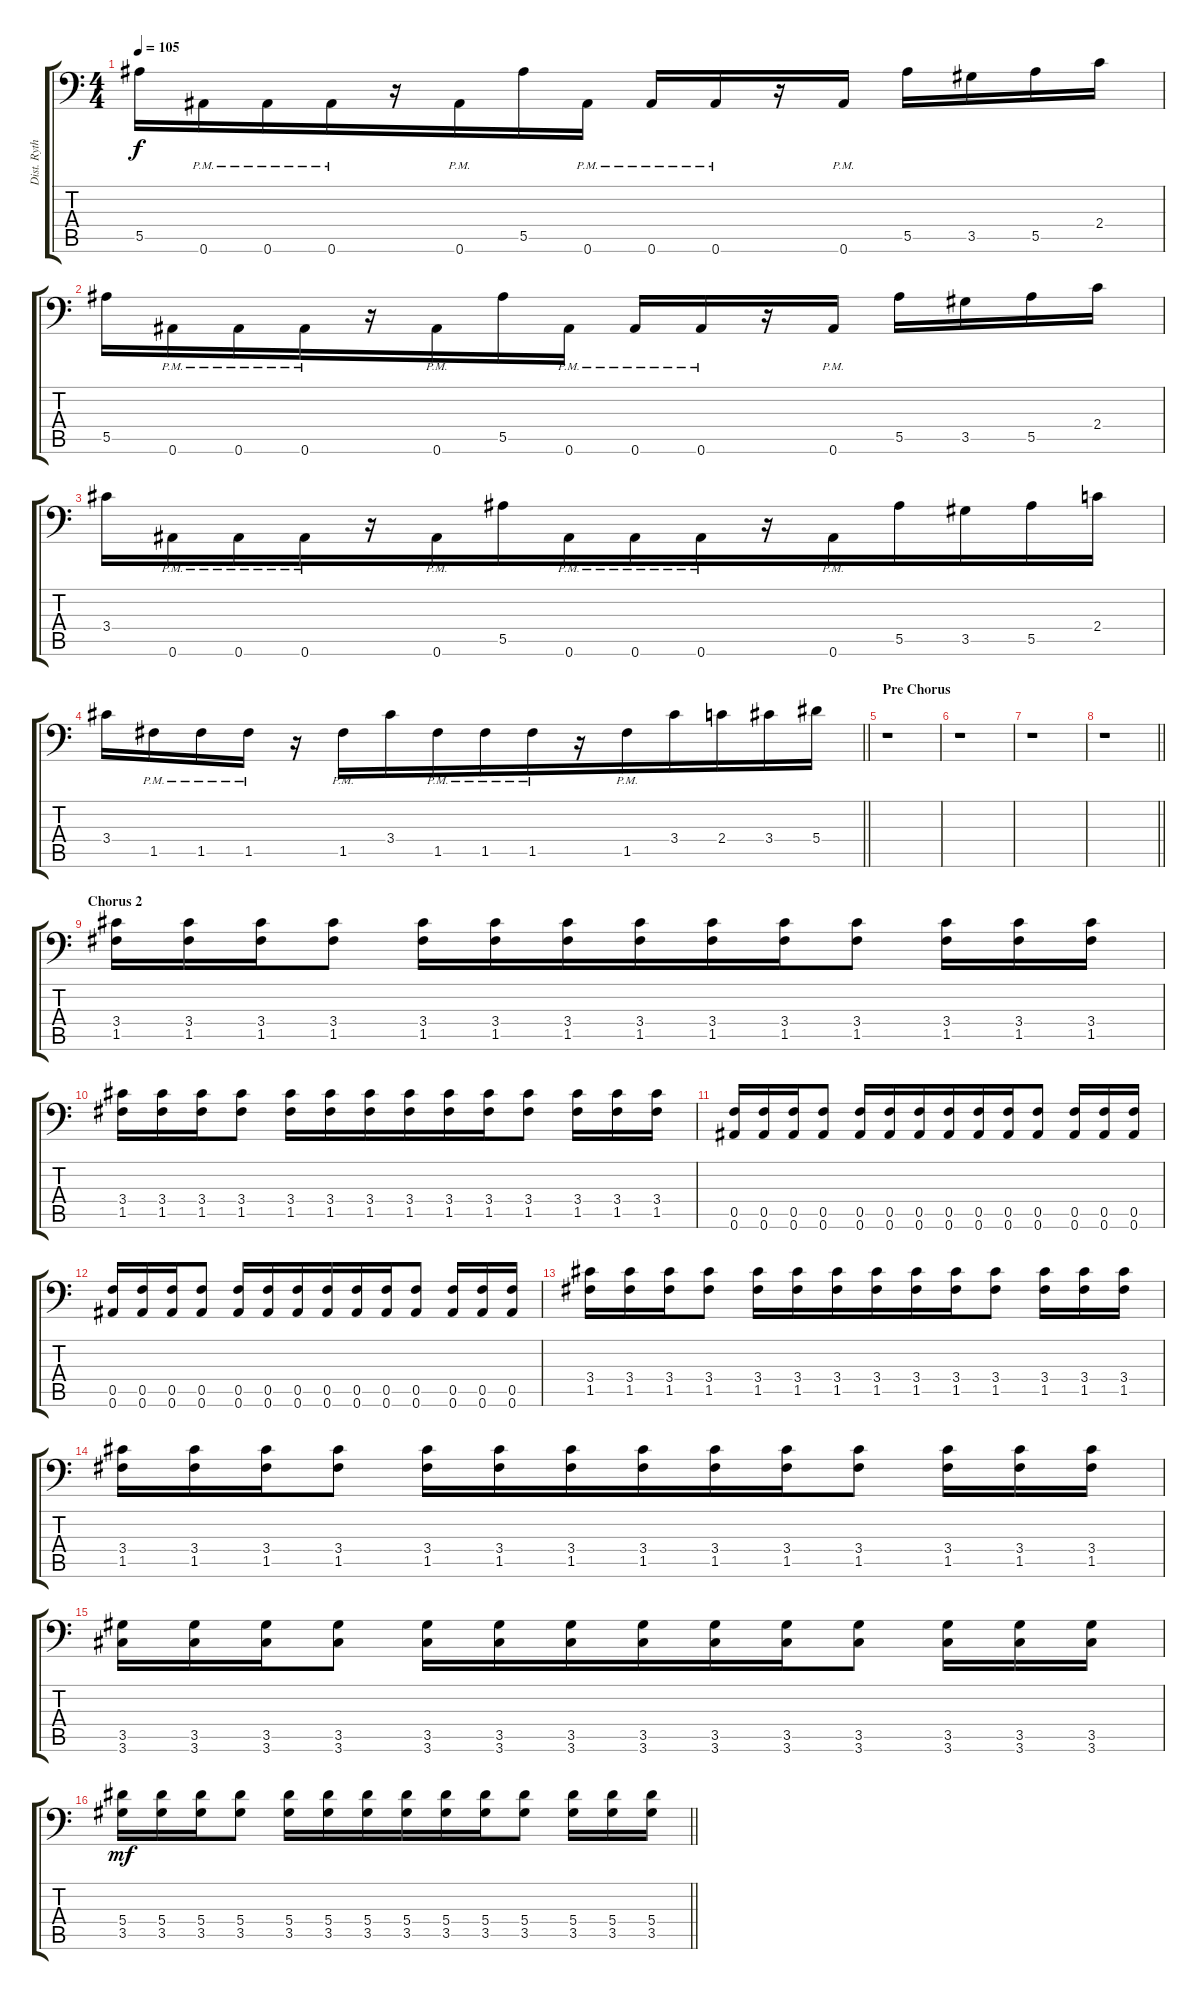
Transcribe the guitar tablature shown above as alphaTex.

\track ("Dist. Rythm Guitar 2" "Dist. Ryth") {instrument distortionguitar}
\staff {score tabs}
\tuning (C4 G3 Eb3 Bb2 F2 Bb1) {hide}
\ts (4 4)
\tempo 105
\clef f4
\ks c
5.5.16{dy f} 0.6{pm}.16 0.6{pm}.16{beam merge} 0.6{pm}.16{beam merge} r.16 0.6{pm}.16 5.5.16 0.6{pm}.16 0.6{pm}.16 0.6{pm}.16{beam merge} r.16 0.6{pm}.16 5.5.16 3.5.16 5.5.16 2.4.16 |
5.5.16 0.6{pm}.16 0.6{pm}.16{beam merge} 0.6{pm}.16{beam merge} r.16{beam merge} 0.6{pm}.16{beam merge} 5.5.16{beam merge} 0.6{pm}.16 0.6{pm}.16 0.6{pm}.16{beam merge} r.16 0.6{pm}.16 5.5.16 3.5.16 5.5.16{beam merge} 2.4.16 |
3.4.16 0.6{pm}.16 0.6{pm}.16{beam merge} 0.6{pm}.16{beam merge} r.16 0.6{pm}.16{beam merge} 5.5.16 0.6{pm}.16{beam merge} 0.6{pm}.16 0.6{pm}.16 r.16 0.6{pm}.16{beam merge} 5.5.16 3.5.16{beam merge} 5.5.16 2.4.16 |
\barLineRight lightlight
3.4.16 1.5{pm}.16{beam merge} 1.5{pm}.16{beam merge} 1.5{pm}.16 r.16 1.5{pm}.16 3.4.16 1.5{pm}.16{beam merge} 1.5{pm}.16 1.5{pm}.16 r.16 1.5{pm}.16{beam merge} 3.4.16 2.4.16 3.4.16 5.4.16 |
\section ("" "Pre Chorus")
r.1 |
r.1 |
r.1 |
\barLineRight lightlight
r.1 |
\section ("" "Chorus 2")
(3.4 1.5).16 (3.4 1.5).16 (3.4 1.5).16 (3.4 1.5).8 (3.4 1.5).16{beam merge} (3.4 1.5).16 (3.4 1.5).16{beam merge} (3.4 1.5).16 (3.4 1.5).16 (3.4 1.5).16{beam merge} (3.4 1.5).8 (3.4 1.5).16 (3.4 1.5).16{beam merge} (3.4 1.5).16 |
(3.4 1.5).16 (3.4 1.5).16 (3.4 1.5).16 (3.4 1.5).8 (3.4 1.5).16{beam merge} (3.4 1.5).16 (3.4 1.5).16{beam merge} (3.4 1.5).16 (3.4 1.5).16 (3.4 1.5).16{beam merge} (3.4 1.5).8 (3.4 1.5).16 (3.4 1.5).16{beam merge} (3.4 1.5).16 |
(0.5 0.6).16 (0.5 0.6).16 (0.5 0.6).16 (0.5 0.6).8 (0.5 0.6).16{beam merge} (0.5 0.6).16 (0.5 0.6).16{beam merge} (0.5 0.6).16 (0.5 0.6).16 (0.5 0.6).16{beam merge} (0.5 0.6).8 (0.5 0.6).16 (0.5 0.6).16{beam merge} (0.5 0.6).16 |
(0.5 0.6).16 (0.5 0.6).16 (0.5 0.6).16 (0.5 0.6).8 (0.5 0.6).16{beam merge} (0.5 0.6).16 (0.5 0.6).16{beam merge} (0.5 0.6).16 (0.5 0.6).16 (0.5 0.6).16{beam merge} (0.5 0.6).8 (0.5 0.6).16 (0.5 0.6).16{beam merge} (0.5 0.6).16 |
(3.4 1.5).16 (3.4 1.5).16 (3.4 1.5).16 (3.4 1.5).8 (3.4 1.5).16{beam merge} (3.4 1.5).16 (3.4 1.5).16{beam merge} (3.4 1.5).16 (3.4 1.5).16 (3.4 1.5).16{beam merge} (3.4 1.5).8 (3.4 1.5).16 (3.4 1.5).16{beam merge} (3.4 1.5).16 |
(3.4 1.5).16 (3.4 1.5).16 (3.4 1.5).16 (3.4 1.5).8 (3.4 1.5).16{beam merge} (3.4 1.5).16 (3.4 1.5).16{beam merge} (3.4 1.5).16 (3.4 1.5).16 (3.4 1.5).16{beam merge} (3.4 1.5).8 (3.4 1.5).16 (3.4 1.5).16{beam merge} (3.4 1.5).16 |
(3.5 3.6).16 (3.5 3.6).16 (3.5 3.6).16 (3.5 3.6).8 (3.5 3.6).16{beam merge} (3.5 3.6).16 (3.5 3.6).16{beam merge} (3.5 3.6).16 (3.5 3.6).16 (3.5 3.6).16{beam merge} (3.5 3.6).8 (3.5 3.6).16 (3.5 3.6).16{beam merge} (3.5 3.6).16 |
\barLineRight lightlight
(5.4 3.5).16{dy mf} (5.4 3.5).16 (5.4 3.5).16 (5.4 3.5).8 (5.4 3.5).16{beam merge} (5.4 3.5).16 (5.4 3.5).16{beam merge} (5.4 3.5).16 (5.4 3.5).16 (5.4 3.5).16{beam merge} (5.4 3.5).8 (5.4 3.5).16 (5.4 3.5).16{beam merge} (5.4 3.5).16
